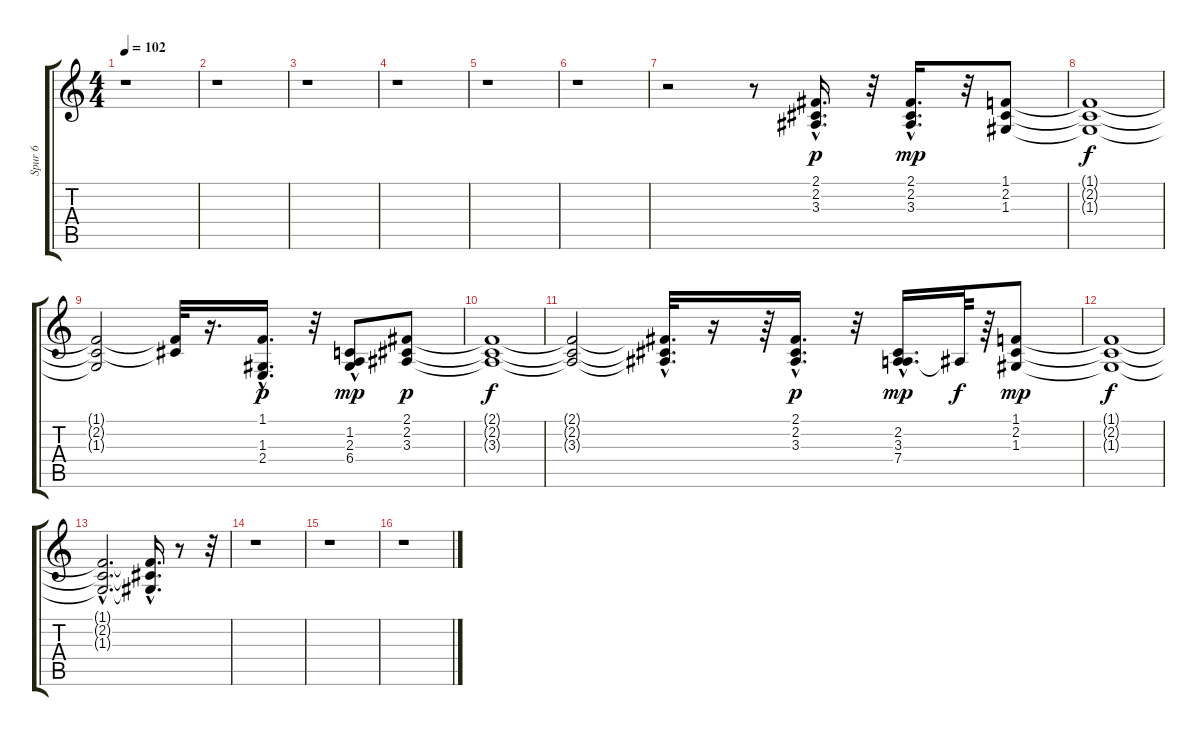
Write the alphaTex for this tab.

\track ("Spur 6" "Spur 6") {instrument electricpiano2}
\staff {score tabs}
\tuning (E4 B3 G3 D3 A2 E2) {hide}
\ts (4 4)
\tempo 102
\clef g2
\ks c
r.1{dy p} |
r.1 |
r.1 |
r.1 |
r.1 |
r.1 |
r.2 r.8 (2.1{hac} 2.2{hac} 3.3{hac}).16{d} r.32 (2.1{hac} 2.2{hac} 3.3{hac}).16{d dy mp} r.32 (1.1 2.2 1.3).8 |
(1.1{t} 2.2{t} 1.3{t}).1{dy f} |
(1.1{t} 2.2{t} 1.3{t}).2 (1.1{t} 2.2{t}).32 r.16{d} (1.1{hac} 1.3{hac} 2.4{hac}).16{d dy p} r.32 (1.2{hac} 2.3{hac} 6.4).8{dy mp} (2.1 2.2 3.3).8{dy p} |
(2.1{t} 2.2{t} 3.3{t}).1{dy f} |
(2.1{t} 2.2{t} 3.3{t}).2 (2.1{hac t} 2.2{hac t} 3.3{t}).32{d} r.16 r.64 (2.1{hac} 2.2{hac} 3.3).16{d dy p} r.32 (2.2{hac} 3.3{hac} 7.4{hac}).16{d dy mp} 3.3{t}.64{dy f} r.64 (1.1 2.2 1.3).8{dy mp} |
(1.1{t} 2.2{t} 1.3{t}).1{dy f} |
(1.1{hac t} 2.2{hac t} 1.3{hac t}).2{d} (1.1{hac t} 2.2{hac t} 1.3{hac t}).16{d} r.8 r.32 |
r.1 |
r.1 |
r.1
